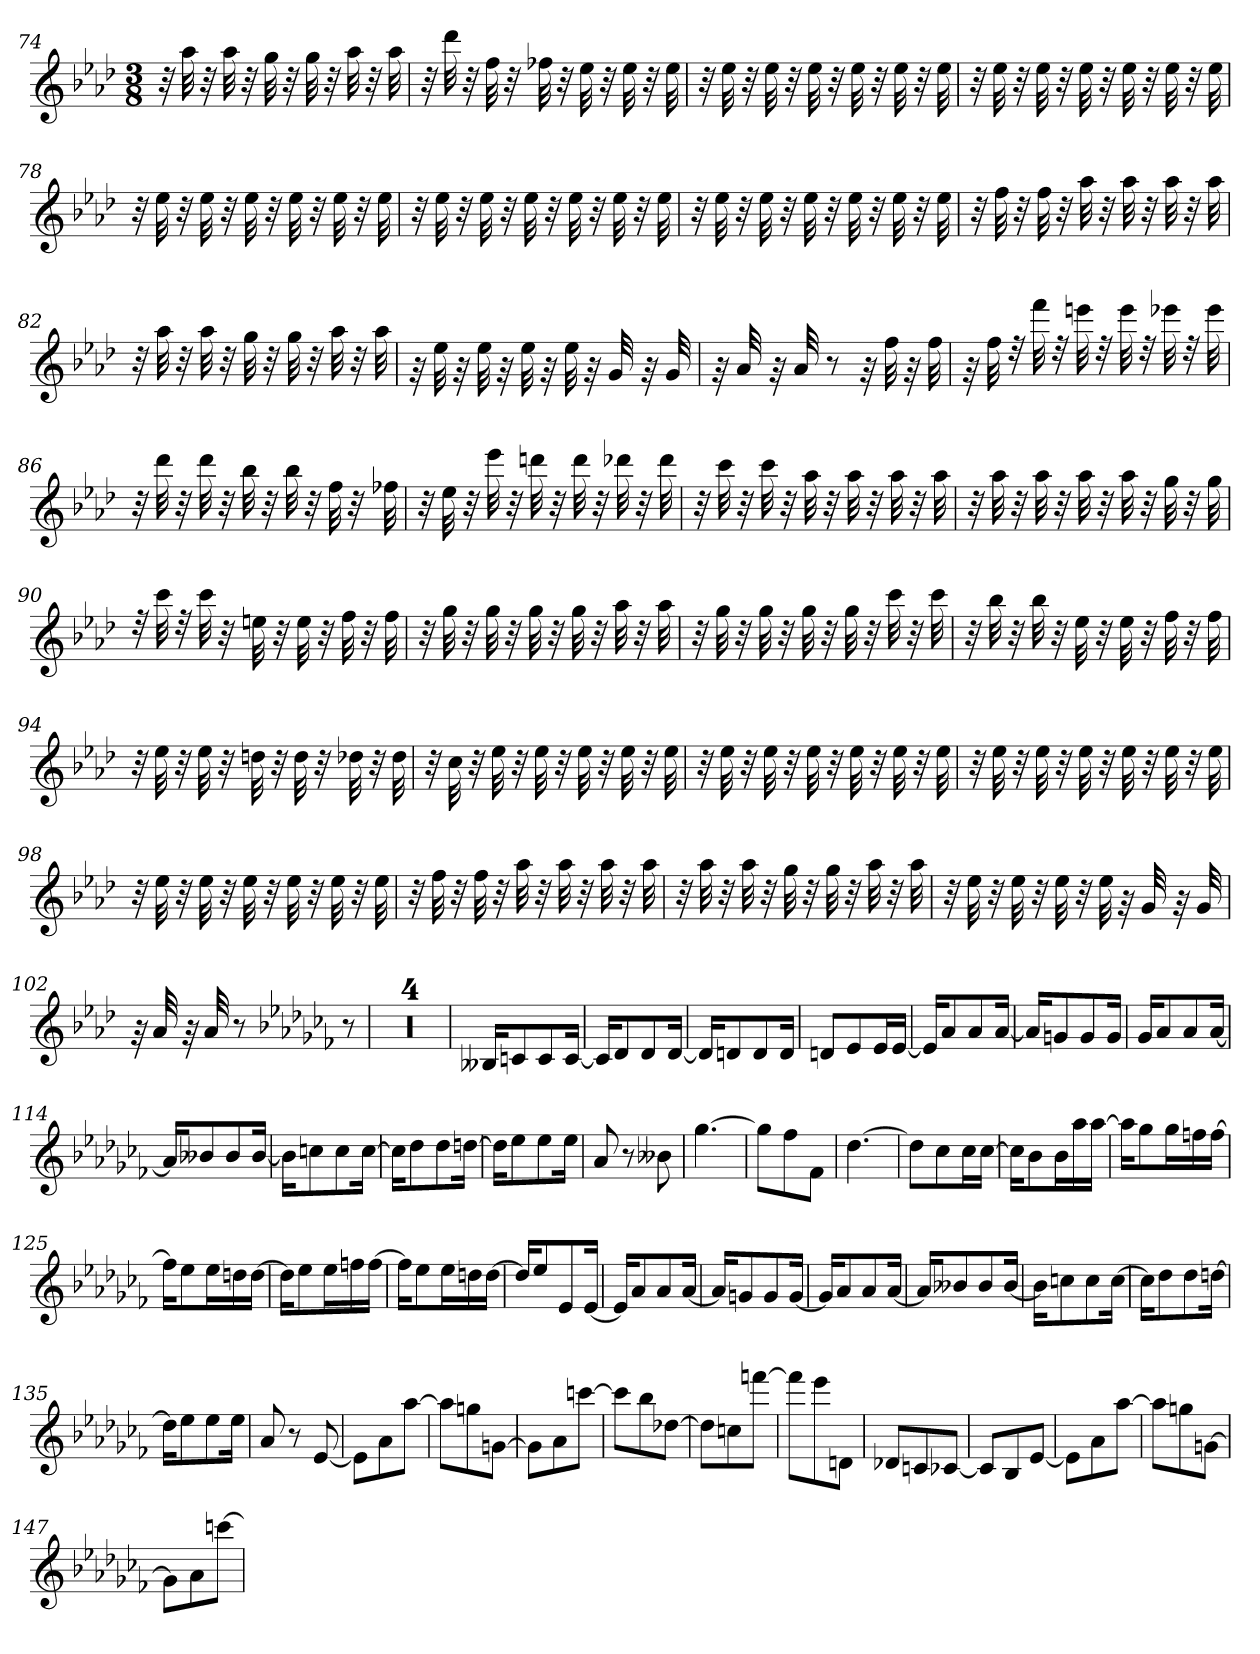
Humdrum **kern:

**kern
*part1
*staff1
*clefG2
*k[b-e-a-d-]
*A-:
*M3/8
=74
32r
32aa-
32r
32aa-
32r
32gg
32r
32gg
32r
32aa-
32r
32aa-
=75
32r
32ddd-
32r
32ff
32r
32ff-X
32r
32ee-
32r
32ee-
32r
32ee-
=76
32r
32ee-
32r
32ee-
32r
32ee-
32r
32ee-
32r
32ee-
32r
32ee-
=77
32r
32ee-
32r
32ee-
32r
32ee-
32r
32ee-
32r
32ee-
32r
32ee-
=78
32r
32ee-
32r
32ee-
32r
32ee-
32r
32ee-
32r
32ee-
32r
32ee-
=79
32r
32ee-
32r
32ee-
32r
32ee-
32r
32ee-
32r
32ee-
32r
32ee-
=80
32r
32ee-
32r
32ee-
32r
32ee-
32r
32ee-
32r
32ee-
32r
32ee-
=81
32r
32ff
32r
32ff
32r
32aa-
32r
32aa-
32r
32aa-
32r
32aa-
=82
32r
32aa-
32r
32aa-
32r
32gg
32r
32gg
32r
32aa-
32r
32aa-
=83
32rg
32ee-
32rg
32ee-
32rg
32ee-
32rg
32ee-
32rg
32g
32rg
32g
=84
32rg
32a-
32rg
32a-
8r
32rg
32ff
32rg
32ff
=85
32rg
32ff
32rdd
32fff
32rdd
32eeen
32rdd
32eee
32rdd
32eee-X
32rdd
32eee-
=86
32r
32ddd-
32r
32ddd-
32r
32bb-
32r
32bb-
32r
32ff
32r
32ff-X
=87
32r
32ee-
32r
32eee-
32r
32dddn
32r
32ddd
32r
32ddd-X
32r
32ddd-
=88
32r
32ccc
32r
32ccc
32r
32aa-
32r
32aa-
32r
32aa-
32r
32aa-
=89
32r
32aa-
32r
32aa-
32r
32aa-
32r
32aa-
32r
32gg
32r
32gg
=90
32rdd
32ccc
32rdd
32ccc
32r
32een
32r
32ee
32r
32ff
32r
32ff
=91
32r
32gg
32r
32gg
32r
32gg
32r
32gg
32r
32aa-
32r
32aa-
=92
32r
32gg
32r
32gg
32r
32gg
32r
32gg
32r
32ccc
32r
32ccc
=93
32r
32bb-
32r
32bb-
32r
32ee-
32r
32ee-
32r
32ff
32r
32ff
=94
32r
32ee-
32r
32ee-
32r
32ddn
32r
32dd
32r
32dd-X
32r
32dd-
=95
32r
32cc
32r
32ee-
32r
32ee-
32r
32ee-
32r
32ee-
32r
32ee-
=96
32r
32ee-
32r
32ee-
32r
32ee-
32r
32ee-
32r
32ee-
32r
32ee-
=97
32r
32ee-
32r
32ee-
32r
32ee-
32r
32ee-
32r
32ee-
32r
32ee-
=98
32r
32ee-
32r
32ee-
32r
32ee-
32r
32ee-
32r
32ee-
32r
32ee-
=99
32r
32ff
32r
32ff
32r
32aa-
32r
32aa-
32r
32aa-
32r
32aa-
=100
32r
32aa-
32r
32aa-
32r
32gg
32r
32gg
32r
32aa-
32r
32aa-
=101
32r
32ee-
32r
32ee-
32r
32ee-
32r
32ee-
32rg
32g
32rg
32g
=102
32rg
32a-
32rg
32a-
8r
*k[b-e-a-d-g-c-f-]
8r
=103
4.r
=104
4.r
=105
4.r
=106
4.r
=107
16B--X/KL
8cn/
8c/
[16c/Jk
=108
16c/KL]
8d-/
8d-/
[16d-/Jk
=109
16d-/KL]
8dn/
8d/
16d/Jk
=110
8dn/L
8e-/
16e-/L
[16e-/JJ
=111
16e-/KL]
8a-/
8a-/
[16a-/Jk
=112
16a-/KL]
8gn/
8g/
16g/Jk
=113
16g-/KL
8a-/
8a-/
[16a-/Jk
=114
16a-/KL]
8b--X/
8b--/
[16b--/Jk
=115
16b--\KL]
8ccn\
8cc\
[16cc\Jk
=116
16cc\KL]
8dd-\
8dd-\
[16ddn\Jk
=117
16dd\KL]
8ee-\
8ee-\
16ee-\Jk
=118
8a-
8r
8b--X
=119
[4.gg-
=120
8gg-\L]
8ff-\
8f-\J
=121
[4.dd-
=122
8dd-\L]
8cc-\
16cc-\L
[16cc-\JJ
=123
16cc-\KL]
8b-\
16b-\L
16aa-\
[16aa-\JJ
=124
16aa-\KL]
8gg-\
16gg-\L
16ffn\
[16ff\JJ
=125
16ff\KL]
8ee-\
16ee-\L
16ddn\
[16dd\JJ
=126
16dd\KL]
8ee-\
16ee-\L
16ffn\
[16ff\JJ
=127
16ff\KL]
8ee-\
16ee-\L
16ddn\
[16dd\JJ
=128
16dd/KL]
8ee-/
8e-/
[16e-/Jk
=129
16e-/KL]
8a-/
8a-/
[16a-/Jk
=130
16a-/KL]
8gn/
8g/
[16g/Jk
=131
16g/KL]
8a-/
8a-/
[16a-/Jk
=132
16a-/KL]
8b--X/
8b--/
[16b--/Jk
=133
16b--\KL]
8ccn\
8cc\
[16cc\Jk
=134
16cc\KL]
8dd-\
8dd-\
[16ddn\Jk
=135
16dd\KL]
8ee-\
8ee-\
16ee-\Jk
=136
8a-
8r
[8e-
=137
8e-\L]
8a-\
[8aa-\J
=138
8aa-\L]
8gg\
[8g\J
=139
8g\L]
8a-\
[8ccc\J
=140
8ccc\L]
8bb-\
[8dd-X\J
=141
8dd-\L]
8cc\
[8fff\J
=142
8fff\L]
8eee-\
8d\J
=143
8d-X/L
8c/
[8c-X/J
=144
8c-/L]
8B-/
[8e-/J
=145
8e-\L]
8a-\
[8aa-\J
=146
8aa-\L]
8gg\
[8g\J
=147
8g\L]
8a-\
[8ccc\J
=
*-
